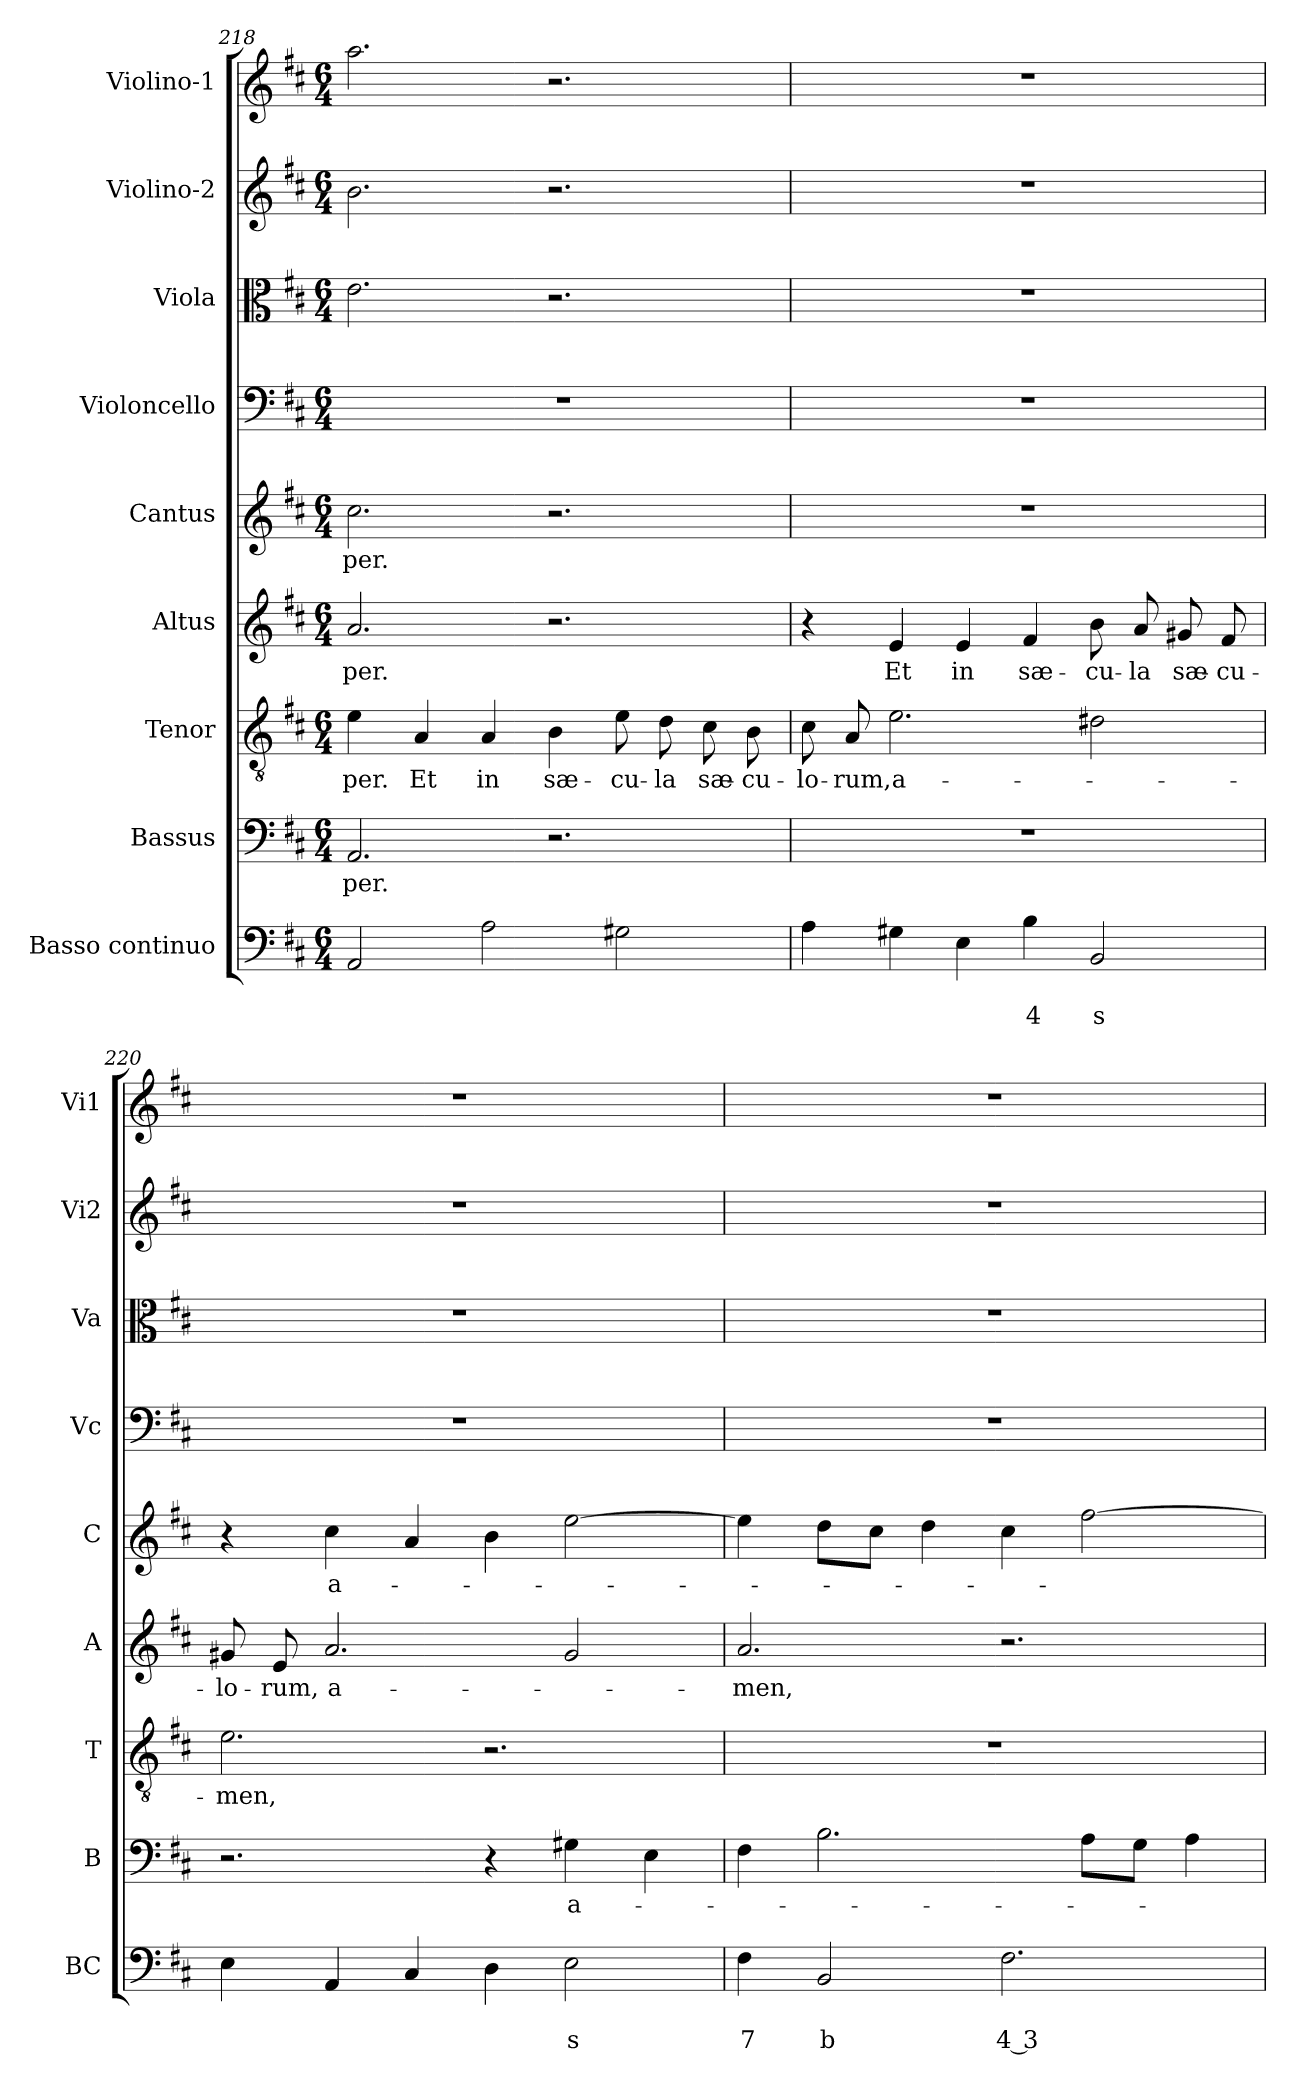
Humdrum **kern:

**kern	**text	**text	**kern	**text	**kern	**text	**kern	**text	**kern	**text	**kern	**kern	**kern	**kern
*part9	*part9	*part9	*part8	*part8	*part7	*part7	*part6	*part6	*part5	*part5	*part4	*part3	*part2	*part1
*staff9	*staff9	*staff9	*staff8	*staff8	*staff7	*staff7	*staff6	*staff6	*staff5	*staff5	*staff4	*staff3	*staff2	*staff1
*I"Basso continuo	*	*	*I"Bassus	*	*I"Tenor	*	*I"Altus	*	*I"Cantus	*	*I"Violoncello	*I"Viola	*I"Violino-2	*I"Violino-1
*I'BC	*	*	*I'B	*	*I'T	*	*I'A	*	*I'C	*	*I'Vc	*I'Va	*I'Vi2	*I'Vi1
*clefF4	*	*	*clefF4	*	*clefGv2	*	*clefG2	*	*clefG2	*	*clefF4	*clefC3	*clefG2	*clefG2
*k[f#c#]	*	*	*k[f#c#]	*	*k[f#c#]	*	*k[f#c#]	*	*k[f#c#]	*	*k[f#c#]	*k[f#c#]	*k[f#c#]	*k[f#c#]
*D:	*	*	*D:	*	*D:	*	*D:	*	*D:	*	*D:	*D:	*D:	*D:
*M6/4	*	*	*M6/4	*	*M6/4	*	*M6/4	*	*M6/4	*	*M6/4	*M6/4	*M6/4	*M6/4
=218	=218	=218	=218	=218	=218	=218	=218	=218	=218	=218	=218	=218	=218	=218
!	!	!	!	!LO:LY:b	!	!LO:LY:b	!	!LO:LY:b	!	!LO:LY:b	!	!	!	!
2AA/	.	.	2.AA/	-per.	4e\	-per.	2.a/	-per.	2.cc#\	-per.	1.r	2.e\	2.b\	2.aa\
!	!	!	!	!	!	!LO:LY:b	!	!	!	!	!	!	!	!
.	.	.	.	.	4A/	Et	.	.	.	.	.	.	.	.
!	!	!	!	!	!	!LO:LY:b	!	!	!	!	!	!	!	!
2A\	.	.	.	.	4A/	in	.	.	.	.	.	.	.	.
!	!	!	!	!	!	!LO:LY:b	!	!	!	!	!	!	!	!
.	.	.	2.r	.	4B\	sæ-	2.r	.	2.r	.	.	2.r	2.r	2.r
!	!	!	!	!	!	!LO:LY:b	!	!	!	!	!	!	!	!
2G#X\	.	.	.	.	8e\	-cu-	.	.	.	.	.	.	.	.
!	!	!	!	!	!	!LO:LY:b	!	!	!	!	!	!	!	!
.	.	.	.	.	8d\	-la	.	.	.	.	.	.	.	.
!	!	!	!	!	!	!LO:LY:b	!	!	!	!	!	!	!	!
.	.	.	.	.	8c#\	sæ-	.	.	.	.	.	.	.	.
!	!	!	!	!	!	!LO:LY:b	!	!	!	!	!	!	!	!
.	.	.	.	.	8B\	-cu-	.	.	.	.	.	.	.	.
!!LO:PB:g=z
=219	=219	=219	=219	=219	=219	=219	=219	=219	=219	=219	=219	=219	=219	=219
!	!	!	!	!	!	!LO:LY:b	!	!	!	!	!	!	!	!
4A\	.	.	1.r	.	8c#\	-lo-	4r	.	1.r	.	1.r	1.r	1.r	1.r
!	!	!	!	!	!	!LO:LY:b	!	!	!	!	!	!	!	!
.	.	.	.	.	8A/	-rum,	.	.	.	.	.	.	.	.
!	!	!	!	!	!	!LO:LY:b	!	!LO:LY:b	!	!	!	!	!	!
4G#X\	.	.	.	.	2.e\	a-	4e/	Et	.	.	.	.	.	.
!	!	!	!	!	!	!	!	!LO:LY:b	!	!	!	!	!	!
4E\	.	.	.	.	.	.	4e/	in	.	.	.	.	.	.
!	!	!LO:LY:b	!	!	!	!	!	!LO:LY:b	!	!	!	!	!	!
4B\	.	4	.	.	.	.	4f#/	sæ-	.	.	.	.	.	.
!	!	!LO:LY:b	!	!	!	!	!	!LO:LY:b	!	!	!	!	!	!
2BB/	.	s	.	.	2d#X\	.	8b\	-cu-	.	.	.	.	.	.
!	!	!	!	!	!	!	!	!LO:LY:b	!	!	!	!	!	!
.	.	.	.	.	.	.	8a/	-la	.	.	.	.	.	.
!	!	!	!	!	!	!	!	!LO:LY:b	!	!	!	!	!	!
.	.	.	.	.	.	.	8g#X/	sæ-	.	.	.	.	.	.
!	!	!	!	!	!	!	!	!LO:LY:b	!	!	!	!	!	!
.	.	.	.	.	.	.	8f#/	-cu-	.	.	.	.	.	.
=220	=220	=220	=220	=220	=220	=220	=220	=220	=220	=220	=220	=220	=220	=220
!	!	!	!	!	!	!LO:LY:b	!	!LO:LY:b	!	!	!	!	!	!
4E\	.	.	2.r	.	2.e\	-men,	8g#X/	-lo-	4r	.	1.r	1.r	1.r	1.r
!	!	!	!	!	!	!	!	!LO:LY:b	!	!	!	!	!	!
.	.	.	.	.	.	.	8e/	-rum,	.	.	.	.	.	.
!	!	!	!	!	!	!	!	!LO:LY:b	!	!LO:LY:b	!	!	!	!
4AA/	.	.	.	.	.	.	2.a/	a-	4cc#\	a-	.	.	.	.
4C#/	.	.	.	.	.	.	.	.	4a/	.	.	.	.	.
4D\	.	.	4r	.	2.r	.	.	.	4b\	.	.	.	.	.
!	!	!LO:LY:b	!	!LO:LY:b	!	!	!	!	!	!	!	!	!	!
2E\	.	s	4G#X\	a-	.	.	2g#/	.	[2ee\	.	.	.	.	.
.	.	.	4E\	.	.	.	.	.	.	.	.	.	.	.
=221	=221	=221	=221	=221	=221	=221	=221	=221	=221	=221	=221	=221	=221	=221
!	!	!LO:LY:b	!	!	!	!	!	!LO:LY:b	!	!	!	!	!	!
4F#\	.	7	4F#\	.	1.r	.	2.a/	-men,	4ee\]	.	1.r	1.r	1.r	1.r
!	!	!LO:LY:b	!	!	!	!	!	!	!	!	!	!	!	!
2BB/	.	b	2.B\	.	.	.	.	.	8dd\L	.	.	.	.	.
.	.	.	.	.	.	.	.	.	8cc#\J	.	.	.	.	.
.	.	.	.	.	.	.	.	.	4dd\	.	.	.	.	.
!	!	!LO:LY:b	!	!	!	!	!	!	!	!	!	!	!	!
2.F#\	.	4 3	.	.	.	.	2.r	.	4cc#\	.	.	.	.	.
.	.	.	8A\L	.	.	.	.	.	[2ff#\	.	.	.	.	.
.	.	.	8G\J	.	.	.	.	.	.	.	.	.	.	.
.	.	.	4A\	.	.	.	.	.	.	.	.	.	.	.
=	=	=	=	=	=	=	=	=	=	=	=	=	=	=
*-	*-	*-	*-	*-	*-	*-	*-	*-	*-	*-	*-	*-	*-	*-
